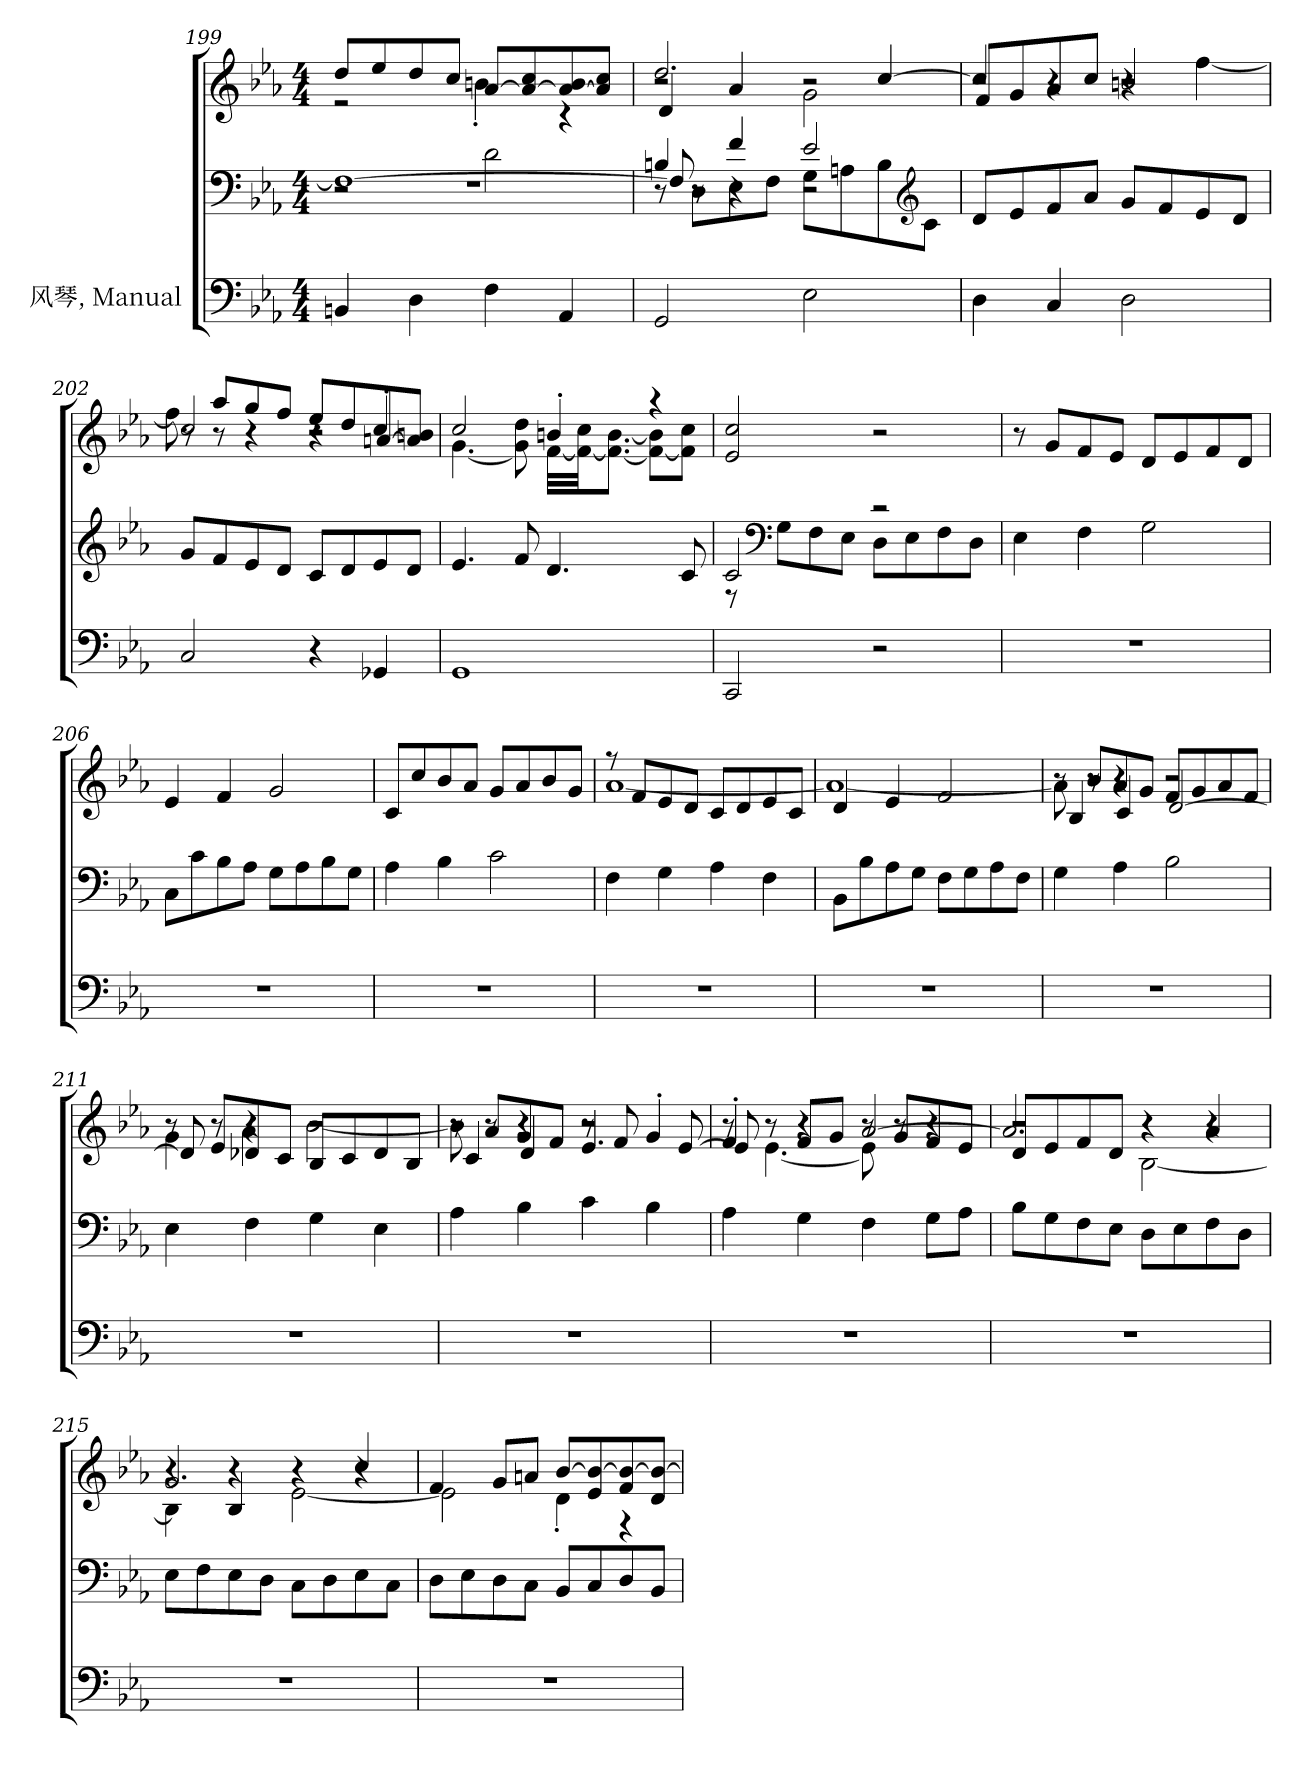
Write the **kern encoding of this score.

**kern	**kern	**kern
*part1	*part1	*part1
*staff3	*staff2	*staff1
*I"风琴, Manual	*	*
*clefF4	*clefF4	*clefG2
*k[b-e-a-]	*k[b-e-a-]	*k[b-e-a-]
*M4/4	*M4/4	*M4/4
=199	=199	=199
*	*^	*^
*	*	*^	*	*
4BBn/	1r	2r	1F_	8dd/L	2r
.	.	.	.	8ee-/	.
4D\	.	.	.	8dd/	.
.	.	.	.	8cc/J	.
4F\	.	2d\	.	[8a-/L	4bn'\
.	.	.	.	8a-/_ 8cc/	.
4AA-/	.	.	.	8a-/_ 8b/	4r
.	.	.	.	8a-/] 8cc/J	.
=200	=200	=200	=200	=200	=200
*	*	*	*	*	*^
2GG/	4Bn/	8r	8F/]	2.dd/	2r	4d/
.	.	8D\L	8r	.	.	.
.	4f/	8E-\	4r	.	.	4a-/
.	.	8F\J	.	.	.	.
2E-\	2e-/	8G\L	2r	.	2g\	2r
.	.	8An\	.	.	.	.
.	.	8B\	.	[4cc/	.	.
*	*clefG2	*	*	*	*	*
.	.	8c\J	.	.	.	.
*	*v	*v	*v	*	*	*
!!LO:LB:g=z	!!	!!
=201	=201	=201	=201	=201
4D\	8d/L	4cc/]	2r	8f/L
.	8e-/	.	.	8g/
4C/	8f/	4r	.	8a-/
.	8a-/J	.	.	8cc/J
2D\	8g/L	2bn/	4r	2r
.	8f/	.	.	.
.	8e-/	.	[4ff\	.
.	8d/J	.	.	.
=202	=202	=202	=202	=202
2C/	8g/L	2cc/	8ff\]	8r
.	8f/	.	8r	8aa-/L
.	8e-/	.	4r	8gg/
.	8d/J	.	.	8ff/J
4r	8c/L	4r	2r	8ee-/L
.	8d/	.	.	8dd/
4GG-X/	8e-/	4cc'/	.	[8an/
.	8d/J	.	.	8a/] 8bn/J
*	*	*	*v	*v
=203	=203	=203	=203
1GG	4.e-/	2cc/	[4.g\
.	8f/	.	8g\] 8dd\
.	4.d/	4bn'/	[32f\LLL
.	.	.	32f\_ 32cc\JJ
.	.	.	8.f\_ [8.b\J
.	.	4r	8f\_ 8b\]L
.	8c/	.	8f\] 8cc\J
*	*	*v	*v
=204	=204	=204
*	*^	*
2CC/	2c/	8r	2e-/ 2cc/
*	*clefF4	*	*
.	.	8G\L	.
.	.	8F\	.
.	.	8E-\J	.
2r	2r	8D\L	2r
.	.	8E-\	.
.	.	8F\	.
.	.	8D\J	.
*	*v	*v	*
!!LO:PB:g=z
=205	=205	=205
1r	4E-\	8r
.	.	8g/L
.	4F\	8f/
.	.	8e-/J
.	2G\	8d/L
.	.	8e-/
.	.	8f/
.	.	8d/J
=206	=206	=206
1r	8C\L	4e-/
.	8c\	.
.	8B-\	4f/
.	8A-\J	.
.	8G\L	2g/
.	8A-\	.
.	8B-\	.
.	8G\J	.
=207	=207	=207
1r	4A-\	8c/L
.	.	8cc/
.	4B-\	8b-/
.	.	8a-/J
.	2c\	8g/L
.	.	8a-/
.	.	8b-/
.	.	8g/J
=208	=208	=208
*	*	*^
1r	4F\	8r	[1a-
.	.	8f/L	.
.	4G\	8e-/	.
.	.	8d/J	.
.	4A-\	8c/L	.
.	.	8d/	.
.	4F\	8e-/	.
.	.	8c/J	.
=209	=209	=209	=209
1r	8BB-\L	4d/	1a-_
.	8B-\	.	.
.	8A-\	4e-/	.
.	8G\J	.	.
.	8F\L	2f/	.
.	8G\	.	.
.	8A-\	.	.
.	8F\J	.	.
!!LO:LB:g=z
=210	=210	=210	=210
*	*	*	*^
1r	4G\	8r	8a-\]	4B-/
.	.	8b-/L	8r	.
.	4A-\	8a-/	4r	4c/
.	.	8g/J	.	.
.	2B-\	8f/L	2r	[2d/
.	.	8g/	.	.
.	.	8a-/	.	.
.	.	8f/J	.	.
=211	=211	=211	=211	=211
1r	4E-\	8r	4g\	8d/]
.	.	8e-/L	.	8r
.	4F\	8d-X/	4a-\	4r
.	.	8c/J	.	.
.	4G\	8B-/L	[2b-\	2r
.	.	8c/	.	.
.	4E-\	8d-/	.	.
.	.	8B-/J	.	.
=212	=212	=212	=212	=212
1r	4A-\	8r	8b-\]	4c/
.	.	8a-/L	8r	.
.	4B-\	8g/	4r	4d/
.	.	8f/J	.	.
.	4c\	8r	2r	4.e-/
.	.	8f/	.	.
.	4B-\	4g'/	.	.
.	.	.	.	[8e-/
=213	=213	=213	=213	=213
1r	4A-\	4f'/	8r	8e-/]
.	.	.	[4.e-\	8r
.	4G\	8f/L	.	4r
.	.	8g/J	.	.
.	4F\	8r	8e-\]	[2a-/
.	.	8g/L	8r	.
.	8G\L	8f/	4r	.
.	8A-\J	8e-/J	.	.
!!LO:LB:g=z	!!	!!
=214	=214	=214	=214	=214
1r	8B-\L	8d/L	2r	2.a-/]
.	8G\	8e-/	.	.
.	8F\	8f/	.	.
.	8E-\J	8d/J	.	.
.	8D\L	4r	[2B-\	.
.	8E-\	.	.	.
.	8F\	4a-/	.	4r
.	8D\J	.	.	.
=215	=215	=215	=215	=215
1r	8E-\L	4r	4B-\]	2.g/
.	8F\	.	.	.
.	8E-\	4B-/	4r	.
.	8D\J	.	.	.
.	8C\L	4r	[2e-\	.
.	8D\	.	.	.
.	8E-\	4cc/	.	4r
.	8C\J	.	.	.
*	*	*	*v	*v
=216	=216	=216	=216
1r	8D\L	4f/	2e-\]
.	8E-\	.	.
.	8D\	8g/L	.
.	8C\J	8an/J	.
.	8BB-/L	[8b-/L	4d'\
.	8C/	8e-/ 8b-/_	.
.	8D/	8f/ 8b-/_	4r
.	8BB-/J	8d/ 8b-/_J	.
*	*	*v	*v
=	=	=
*-	*-	*-
